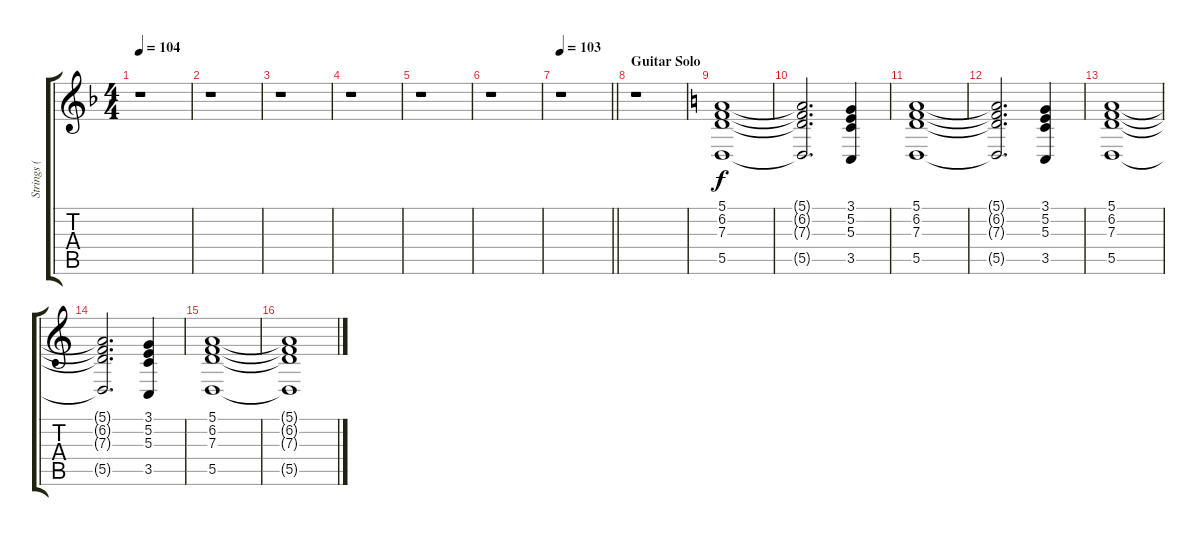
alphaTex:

\track ("Strings ( Richard Wright )" "Strings ( ") {instrument stringensemble1}
\staff {score tabs}
\tuning (E4 B3 G3 D3 A2 E2) {hide}
\ts (4 4)
\tempo 104
\clef g2
\ks dminor
r.1{dy f} |
r.1 |
r.1 |
r.1 |
r.1 |
r.1 |
\tempo 103
\barLineRight lightlight
r.1 |
\section ("" "Guitar Solo")
r.1 |
\ks c
(5.1 6.2 7.3 5.5).1 |
(5.1{t} 6.2{t} 7.3{t} 5.5{t}).2{d} (3.1 5.2 5.3 3.5).4 |
(5.1 6.2 7.3 5.5).1 |
(5.1{t} 6.2{t} 7.3{t} 5.5{t}).2{d} (3.1 5.2 5.3 3.5).4 |
(5.1 6.2 7.3 5.5).1 |
(5.1{t} 6.2{t} 7.3{t} 5.5{t}).2{d} (3.1 5.2 5.3 3.5).4 |
(5.1 6.2 7.3 5.5).1 |
(5.1{t} 6.2{t} 7.3{t} 5.5{t}).1
